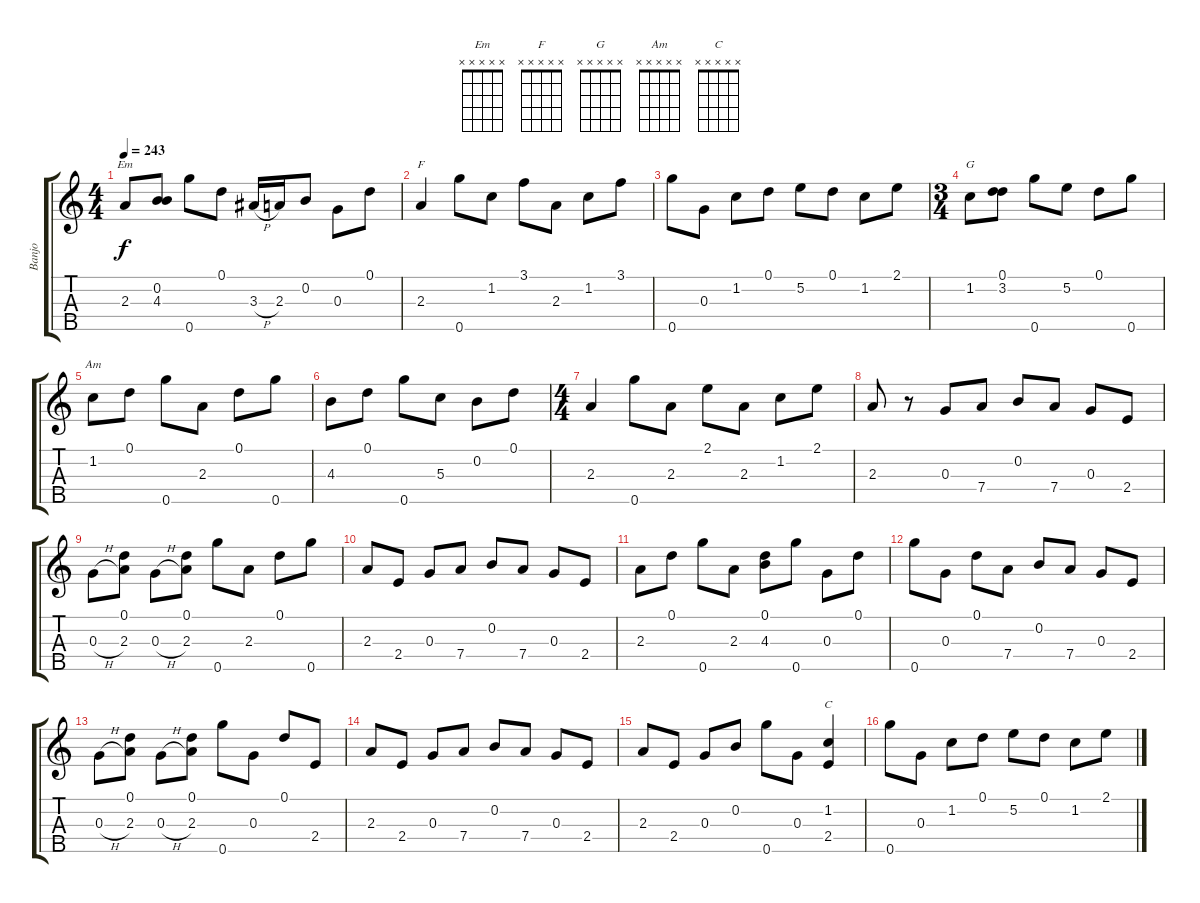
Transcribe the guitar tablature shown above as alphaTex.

\track ("Banjo" "Banjo") {instrument banjo}
\staff {score tabs}
\tuning (D4 B3 G3 D3 G4) {hide}
\displaytranspose 12
\chord ("Em" x x x x x)
\chord ("F" x x x x x)
\chord ("G" x x x x x)
\chord ("Am" x x x x x)
\chord ("C" x x x x x)
\ts (4 4)
\tempo 243
\clef g2
\ks c
2.3.8{ch "Em" dy f} (0.2 4.3).8 0.5.8 0.1.8 3.3{h}.16 2.3.16 0.2.8 0.3.8 0.1.8 |
2.3.4{ch "F"} 0.5.8 1.2.8 3.1.8 2.3.8 1.2.8 3.1.8 |
0.5.8 0.3.8 1.2.8 0.1.8 5.2.8 0.1.8 1.2.8 2.1.8 |
\ts (3 4)
1.2.8{ch "G"} (0.1 3.2).8 0.5.8 5.2.8 0.1.8 0.5.8 |
1.2.8{ch "Am"} 0.1.8 0.5.8 2.3.8 0.1.8 0.5.8 |
4.3.8 0.1.8 0.5.8 5.3.8 0.2.8 0.1.8 |
\ts (4 4)
2.3.4 0.5.8 2.3.8 2.1.8 2.3.8 1.2.8 2.1.8 |
2.3.8 r.8 0.3.8 7.4.8 0.2.8 7.4.8 0.3.8 2.4.8 |
0.3{h}.8 (0.1 2.3).8 0.3{h}.8 (0.1 2.3).8 0.5.8 2.3.8 0.1.8 0.5.8 |
2.3.8 2.4.8 0.3.8 7.4.8 0.2.8 7.4.8 0.3.8 2.4.8 |
2.3.8 0.1.8 0.5.8 2.3.8 (0.1 4.3).8 0.5.8 0.3.8 0.1.8 |
0.5.8 0.3.8 0.1.8 7.4.8 0.2.8 7.4.8 0.3.8 2.4.8 |
0.3{h}.8 (0.1 2.3).8 0.3{h}.8 (0.1 2.3).8 0.5.8 0.3.8 0.1.8 2.4.8 |
2.3.8 2.4.8 0.3.8 7.4.8 0.2.8 7.4.8 0.3.8 2.4.8 |
2.3.8 2.4.8 0.3.8 0.2.8 0.5.8 0.3.8 (1.2 2.4).4{ch "C"} |
0.5.8 0.3.8 1.2.8 0.1.8 5.2.8 0.1.8 1.2.8 2.1.8
